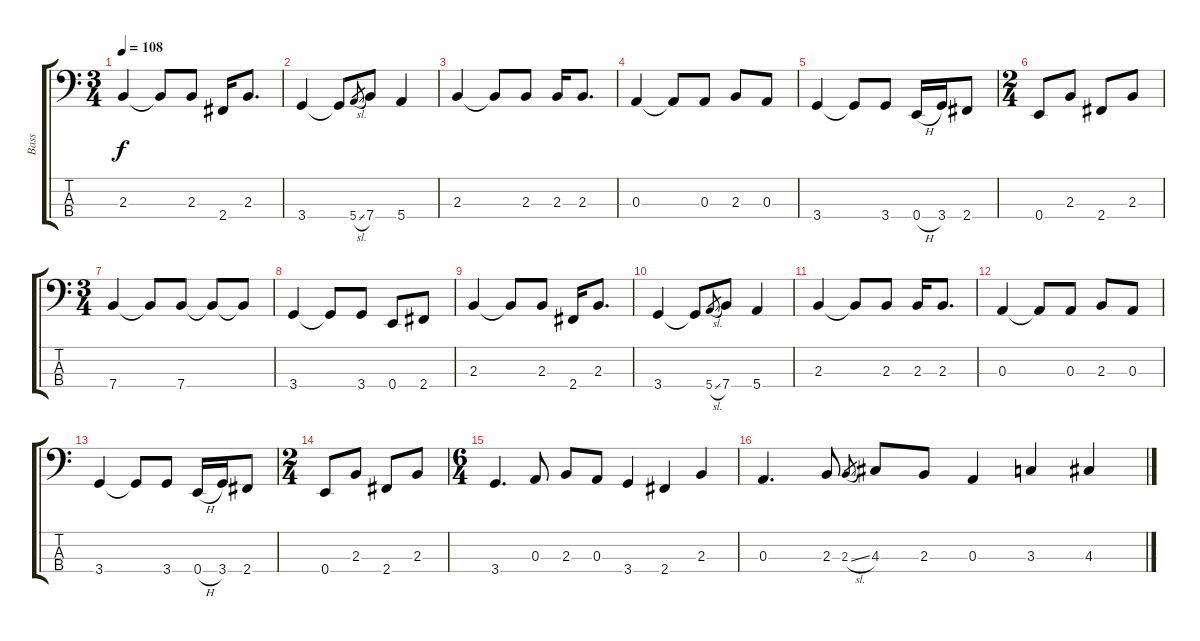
\track ("Bass" "Bass") {instrument electricbasspick}
\staff {score tabs}
\tuning (G2 D2 A1 E1) {hide}
\ts (3 4)
\tempo 108
\clef f4
\ks c
2.3.4{dy f} 2.3{t}.8 2.3.8 2.4.16 2.3.8{d} |
3.4.4 3.4{t}.8 5.4{sl}.8{gr} 7.4.8 5.4.4 |
2.3.4 2.3{t}.8 2.3.8 2.3.16 2.3.8{d} |
0.3.4 0.3{t}.8 0.3.8 2.3.8 0.3.8 |
3.4.4 3.4{t}.8 3.4.8 0.4{h}.16 3.4.16 2.4.8 |
\ts (2 4)
0.4.8 2.3.8 2.4.8 2.3.8 |
\ts (3 4)
7.4.4 7.4{t}.8 7.4.8 7.4{t}.8 7.4{t}.8 |
3.4.4 3.4{t}.8 3.4.8 0.4.8 2.4.8 |
2.3.4 2.3{t}.8 2.3.8 2.4.16 2.3.8{d} |
3.4.4 3.4{t}.8 5.4{sl}.8{gr} 7.4.8 5.4.4 |
2.3.4 2.3{t}.8 2.3.8 2.3.16 2.3.8{d} |
0.3.4 0.3{t}.8 0.3.8 2.3.8 0.3.8 |
3.4.4 3.4{t}.8 3.4.8 0.4{h}.16 3.4.16 2.4.8 |
\ts (2 4)
0.4.8 2.3.8 2.4.8 2.3.8 |
\ts (6 4)
3.4.4{d} 0.3.8 2.3.8 0.3.8 3.4.4 2.4.4 2.3.4 |
0.3.4{d} 2.3.8 2.3{sl}.8{gr} 4.3.8 2.3.8 0.3.4 3.3.4 4.3.4
